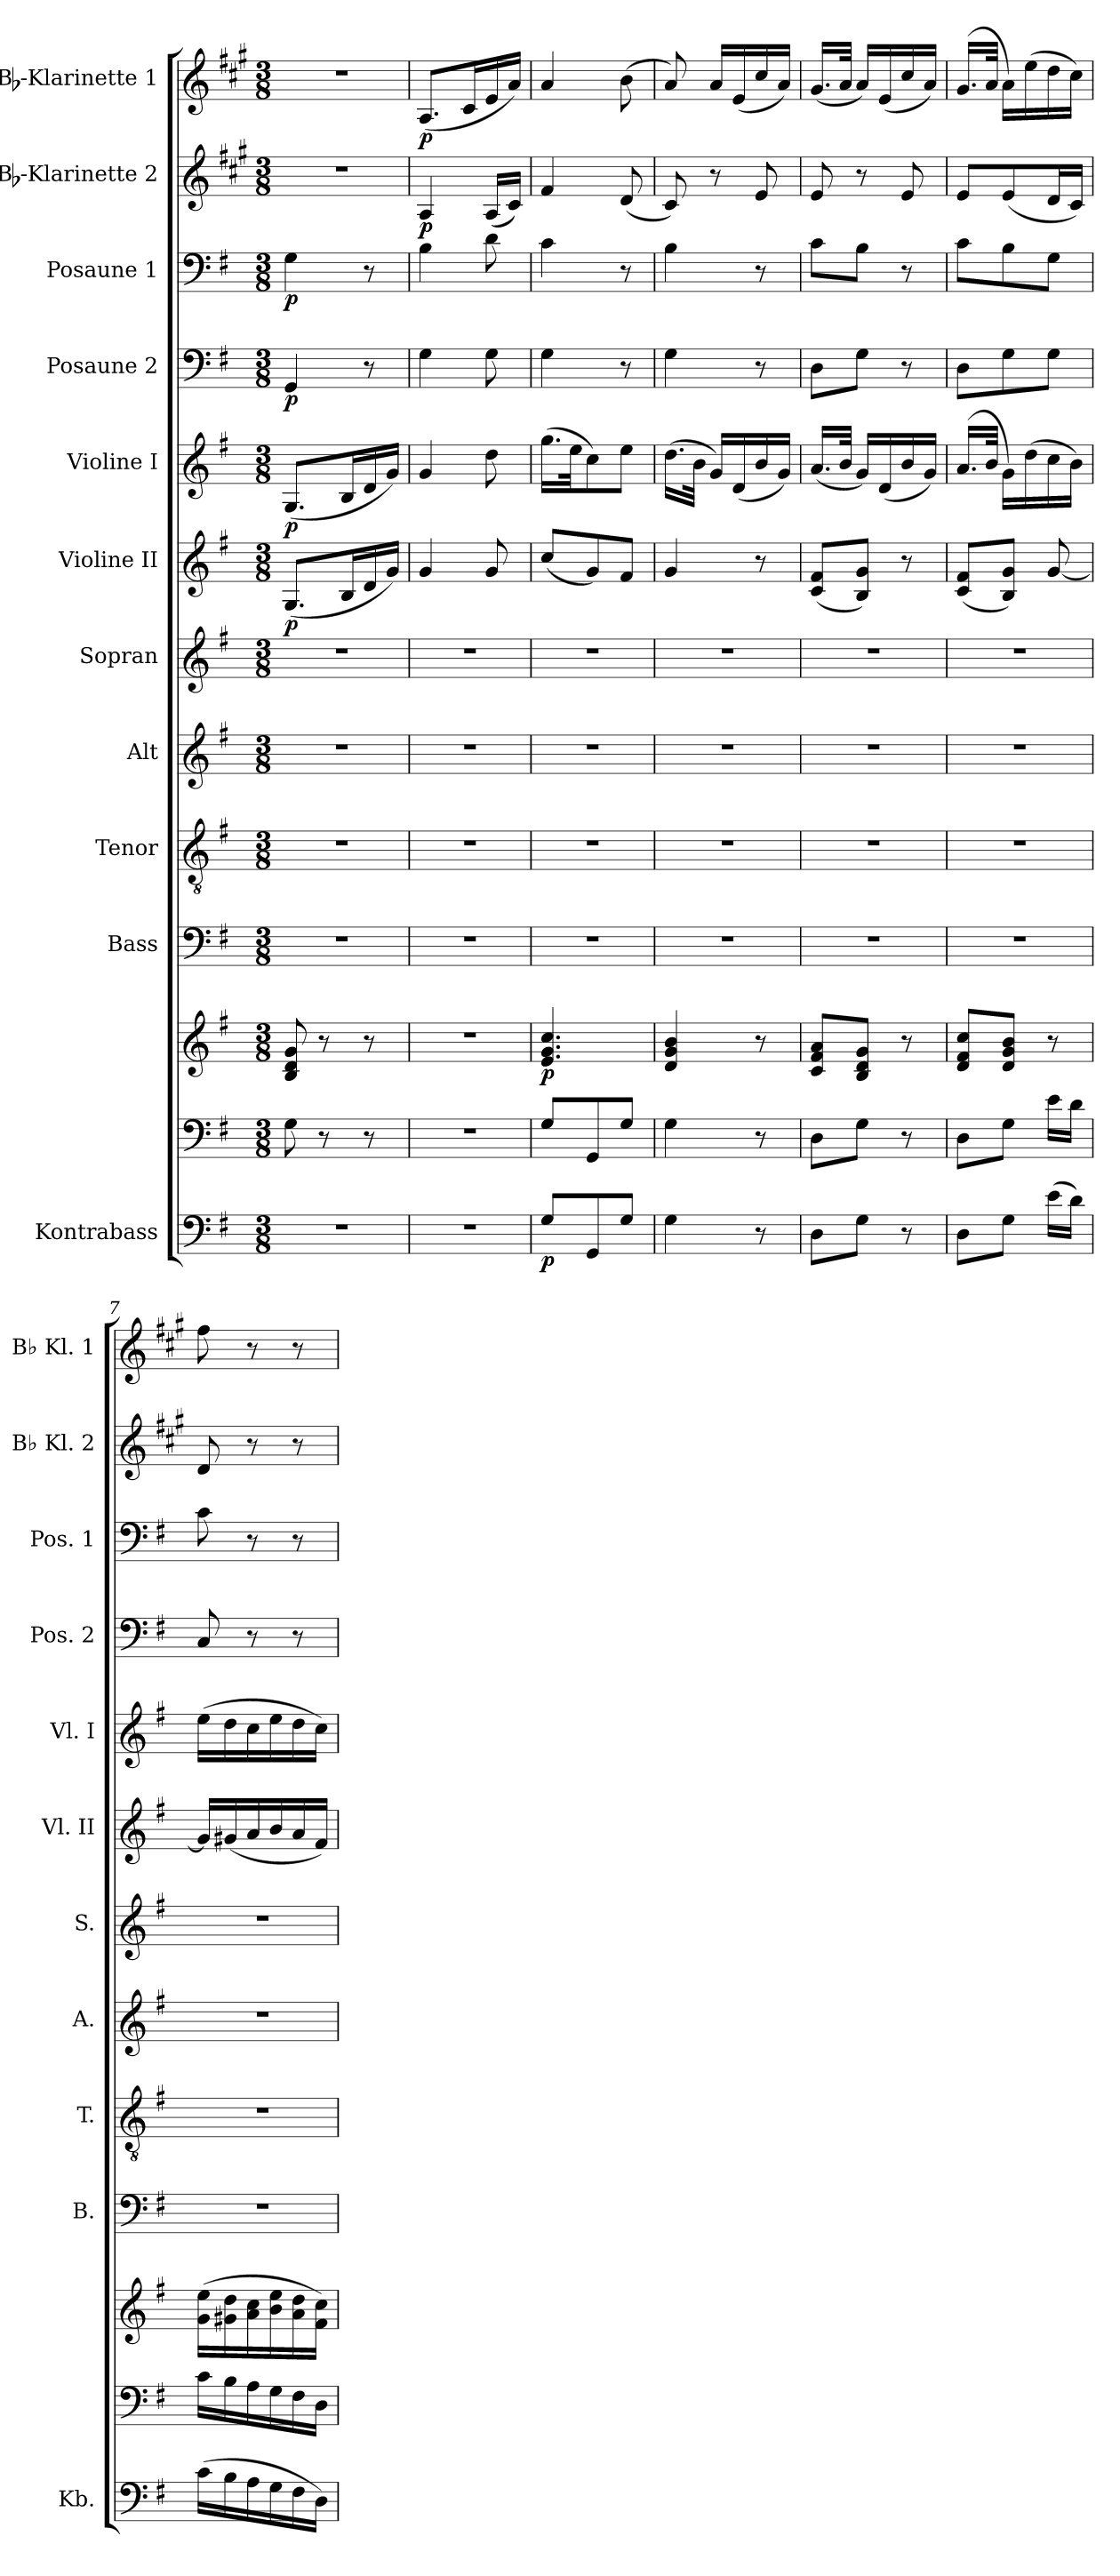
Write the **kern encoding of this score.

**kern	**dynam	**kern	**kern	**dynam	**kern	**kern	**kern	**kern	**kern	**dynam	**kern	**dynam	**kern	**dynam	**kern	**dynam	**kern	**dynam	**kern	**dynam
*part12	*part12	*part11	*part11	*part11	*part10	*part9	*part8	*part7	*part6	*part6	*part5	*part5	*part4	*part4	*part3	*part3	*part2	*part2	*part1	*part1
*staff13	*staff13	*staff12	*staff11	*staff11/12	*staff10	*staff9	*staff8	*staff7	*staff6	*staff6	*staff5	*staff5	*staff4	*staff4	*staff3	*staff3	*staff2	*staff2	*staff1	*staff1
*I"Kontrabass	*	*	*	*	*I"Bass	*I"Tenor	*I"Alt	*I"Sopran	*I"Violine II	*	*I"Violine I	*	*I"Posaune 2	*	*I"Posaune 1	*	*I"Bb-Klarinette 2	*	*I"Bb-Klarinette 1	*
*I'Kb.	*	*	*	*	*I'B.	*I'T.	*I'A.	*I'S.	*I'Vl. II	*	*I'Vl. I	*	*I'Pos. 2	*	*I'Pos. 1	*	*I'Bb Kl. 2	*	*I'Bb Kl. 1	*
*clefF4	*	*clefF4	*clefG2	*	*clefF4	*clefGv2	*clefG2	*clefG2	*clefG2	*	*clefG2	*	*clefF4	*	*clefF4	*	*clefG2	*	*clefG2	*
*ITrd7c12	*	*	*	*	*	*	*	*	*	*	*	*	*	*	*	*	*ITrd1c2	*	*ITrd1c2	*
*k[f#]	*	*k[f#]	*k[f#]	*	*k[f#]	*k[f#]	*k[f#]	*k[f#]	*k[f#]	*	*k[f#]	*	*k[f#]	*	*k[f#]	*	*k[f#]	*	*k[f#]	*
*G:	*	*G:	*G:	*	*G:	*G:	*G:	*G:	*G:	*	*G:	*	*G:	*	*G:	*	*G:	*	*G:	*
*M3/8	*	*M3/8	*M3/8	*	*M3/8	*M3/8	*M3/8	*M3/8	*M3/8	*	*M3/8	*	*M3/8	*	*M3/8	*	*M3/8	*	*M3/8	*
=1	=1	=1	=1	=1	=1	=1	=1	=1	=1	=1	=1	=1	=1	=1	=1	=1	=1	=1	=1	=1
!	!	!	!	!	!	!	!	!	!	!LO:DY:b	!	!LO:DY:b	!	!LO:DY:b	!	!LO:DY:b	!	!	!	!
4.r	.	8G\	8B/ 8d/ 8g/	.	4.r	4.r	4.r	4.r	(<8.G/L	p	(<8.G/L	p	4GG/	p	4G\	p	4.r	.	4.r	.
.	.	8r	8r	.	.	.	.	.	.	.	.	.	.	.	.	.	.	.	.	.
.	.	.	.	.	.	.	.	.	16B/L	.	16B/L	.	.	.	.	.	.	.	.	.
.	.	8r	8r	.	.	.	.	.	16d/	.	16d/	.	8r	.	8r	.	.	.	.	.
.	.	.	.	.	.	.	.	.	16g/JJ)	.	16g/JJ)	.	.	.	.	.	.	.	.	.
=2	=2	=2	=2	=2	=2	=2	=2	=2	=2	=2	=2	=2	=2	=2	=2	=2	=2	=2	=2	=2
!	!	!	!	!	!	!	!	!	!	!	!	!	!	!	!	!	!	!LO:DY:b	!	!LO:DY:b
4.r	.	4.r	4.r	.	4.r	4.r	4.r	4.r	4g/	.	4g/	.	4G\	.	4B\	.	4G/	p	(<8.G/L	p
.	.	.	.	.	.	.	.	.	.	.	.	.	.	.	.	.	.	.	16B/L	.
.	.	.	.	.	.	.	.	.	8g/	.	8dd\	.	8G\	.	8d\	.	(<16G/LL	.	16d/	.
.	.	.	.	.	.	.	.	.	.	.	.	.	.	.	.	.	16B/JJ)	.	16g/JJ)	.
=3	=3	=3	=3	=3	=3	=3	=3	=3	=3	=3	=3	=3	=3	=3	=3	=3	=3	=3	=3	=3
!	!LO:DY:b	!	!	!LO:DY:b	!	!	!	!	!	!	!	!	!	!	!	!	!	!	!	!
8GG/L	p	8G/L	4.e/ 4.g/ 4.cc/	p	4.r	4.r	4.r	4.r	(<8cc/L	.	(>16.gg\LL	.	4G\	.	4c\	.	4e/	.	4g/	.
.	.	.	.	.	.	.	.	.	.	.	32ee\Jk	.	.	.	.	.	.	.	.	.
8GGG/	.	8GG/	.	.	.	.	.	.	8g/)	.	8cc\)	.	.	.	.	.	.	.	.	.
8GG/J	.	8G/J	.	.	.	.	.	.	8f#/J	.	8ee\J	.	8r	.	8r	.	(<8c/	.	(>8a\	.
=4	=4	=4	=4	=4	=4	=4	=4	=4	=4	=4	=4	=4	=4	=4	=4	=4	=4	=4	=4	=4
4GG\	.	4G\	4d/ 4g/ 4b/	.	4.r	4.r	4.r	4.r	4g/	.	(>16.dd\LL	.	4G\	.	4B\	.	8B/)	.	8g/)	.
.	.	.	.	.	.	.	.	.	.	.	32b\JJk	.	.	.	.	.	.	.	.	.
.	.	.	.	.	.	.	.	.	.	.	16g/LL)	.	.	.	.	.	8r	.	16g/LL	.
.	.	.	.	.	.	.	.	.	.	.	(<16d/	.	.	.	.	.	.	.	(<16d/	.
8r	.	8r	8r	.	.	.	.	.	8r	.	16b/	.	8r	.	8r	.	8d/	.	16b/	.
.	.	.	.	.	.	.	.	.	.	.	16g/JJ)	.	.	.	.	.	.	.	16g/JJ)	.
=5	=5	=5	=5	=5	=5	=5	=5	=5	=5	=5	=5	=5	=5	=5	=5	=5	=5	=5	=5	=5
8DD\L	.	8D\L	8c/ 8f#/ 8a/L	.	4.r	4.r	4.r	4.r	(<8c/ 8f#/L	.	(<16.a/LL	.	8D\L	.	8c\L	.	8d/	.	(<16.f#/LL	.
.	.	.	.	.	.	.	.	.	.	.	32b/JJk	.	.	.	.	.	.	.	32g/JJk	.
8GG\J	.	8G\J	8B/ 8d/ 8g/J	.	.	.	.	.	8B/ 8g/J)	.	16g/LL)	.	8G\J	.	8B\J	.	8r	.	16g/LL)	.
.	.	.	.	.	.	.	.	.	.	.	(<16d/	.	.	.	.	.	.	.	(<16d/	.
8r	.	8r	8r	.	.	.	.	.	8r	.	16b/	.	8r	.	8r	.	8d/	.	16b/	.
.	.	.	.	.	.	.	.	.	.	.	16g/JJ)	.	.	.	.	.	.	.	16g/JJ)	.
=6	=6	=6	=6	=6	=6	=6	=6	=6	=6	=6	=6	=6	=6	=6	=6	=6	=6	=6	=6	=6
8DD\L	.	8D\L	8d/ 8f#/ 8cc/L	.	4.r	4.r	4.r	4.r	(<8c/ 8f#/L	.	(<16.a/LL	.	8D\L	.	8c\L	.	8d/L	.	(<16.f#/LL	.
.	.	.	.	.	.	.	.	.	.	.	32b/JJk	.	.	.	.	.	.	.	32g/JJk	.
8GG\J	.	8G\J	8d/ 8g/ 8b/J	.	.	.	.	.	8B/ 8g/J)	.	16g\LL)	.	8G\	.	8B\	.	(<8d/	.	16g\LL)	.
.	.	.	.	.	.	.	.	.	.	.	(>16dd\	.	.	.	.	.	.	.	(>16dd\	.
(>16E\LL	.	16e\LL	8r	.	.	.	.	.	[8g/	.	16cc\	.	8G\J	.	8G\J	.	16c/L	.	16cc\	.
16D\JJ)	.	16d\JJ	.	.	.	.	.	.	.	.	16b\JJ)	.	.	.	.	.	16B/JJ)	.	16b\JJ)	.
=7	=7	=7	=7	=7	=7	=7	=7	=7	=7	=7	=7	=7	=7	=7	=7	=7	=7	=7	=7	=7
(>16C\LL	.	16c\LL	(>16g\ 16ee\LL	.	4.r	4.r	4.r	4.r	16g/LL]	.	(>16ee\LL	.	8C/	.	8c\	.	8c/	.	8ee\	.
16BB\	.	16B\	16g#X\ 16dd\	.	.	.	.	.	(<16g#X/	.	16dd\	.	.	.	.	.	.	.	.	.
16AA\	.	16A\	16a\ 16cc\	.	.	.	.	.	16a/	.	16cc\	.	8r	.	8r	.	8r	.	8r	.
16GG\	.	16G\	16b\ 16ee\	.	.	.	.	.	16b/	.	16ee\	.	.	.	.	.	.	.	.	.
16FF#\	.	16F#\	16a\ 16dd\	.	.	.	.	.	16a/	.	16dd\	.	8r	.	8r	.	8r	.	8r	.
16DD\JJ)	.	16D\JJ	16f#\ 16cc\JJ)	.	.	.	.	.	16f#/JJ)	.	16cc\JJ)	.	.	.	.	.	.	.	.	.
=	=	=	=	=	=	=	=	=	=	=	=	=	=	=	=	=	=	=	=	=
*-	*-	*-	*-	*-	*-	*-	*-	*-	*-	*-	*-	*-	*-	*-	*-	*-	*-	*-	*-	*-
